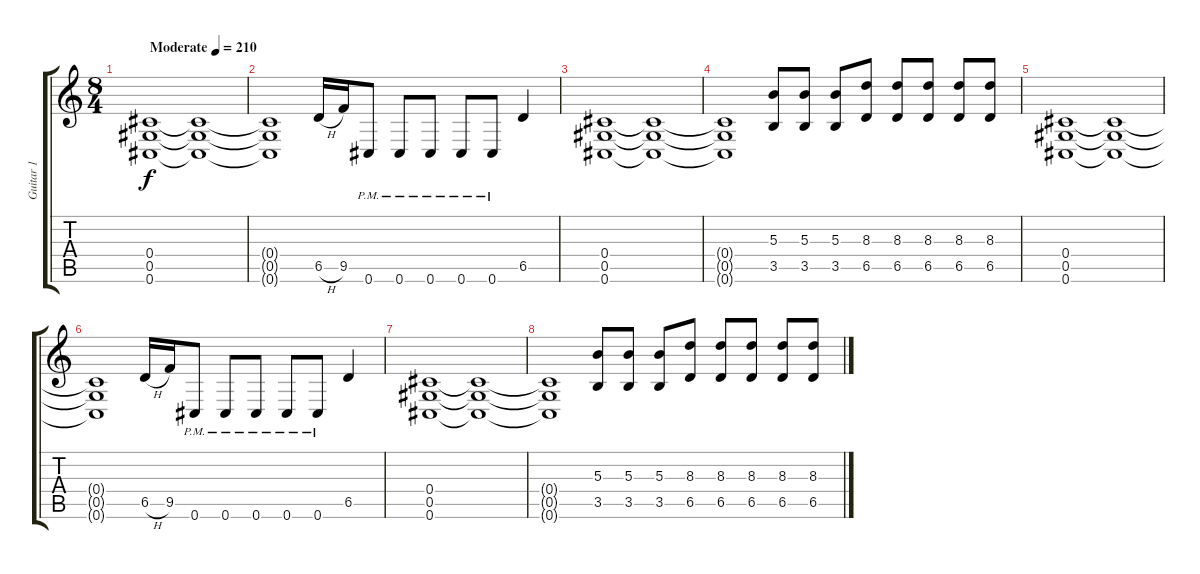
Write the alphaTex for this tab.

\track ("Guitar 1" "Guitar 1") {instrument distortionguitar}
\staff {score tabs}
\tuning (Eb4 Bb3 Gb3 Db3 Ab2 Db2) {hide}
\ts (8 4)
\tempo (210 "Moderate")
\clef g2
\ks c
(0.4 0.5 0.6).1{dy f instrument distortionguitar} (0.4{t} 0.5{t} 0.6{t}).1 |
(0.4{t} 0.5{t} 0.6{t}).1 6.5{h}.16 9.5.16 0.6{pm}.8 0.6{pm}.8 0.6{pm}.8 0.6{pm}.8 0.6{pm}.8 6.5.4 |
(0.4 0.5 0.6).1 (0.4{t} 0.5{t} 0.6{t}).1 |
(0.4{t} 0.5{t} 0.6{t}).1 (5.3 3.5).8 (5.3 3.5).8 (5.3 3.5).8 (8.3 6.5).8 (8.3 6.5).8 (8.3 6.5).8 (8.3 6.5).8 (8.3 6.5).8 |
(0.4 0.5 0.6).1 (0.4{t} 0.5{t} 0.6{t}).1 |
(0.4{t} 0.5{t} 0.6{t}).1 6.5{h}.16 9.5.16 0.6{pm}.8 0.6{pm}.8 0.6{pm}.8 0.6{pm}.8 0.6{pm}.8 6.5.4 |
(0.4 0.5 0.6).1 (0.4{t} 0.5{t} 0.6{t}).1 |
(0.4{t} 0.5{t} 0.6{t}).1 (5.3 3.5).8 (5.3 3.5).8 (5.3 3.5).8 (8.3 6.5).8 (8.3 6.5).8 (8.3 6.5).8 (8.3 6.5).8 (8.3 6.5).8
